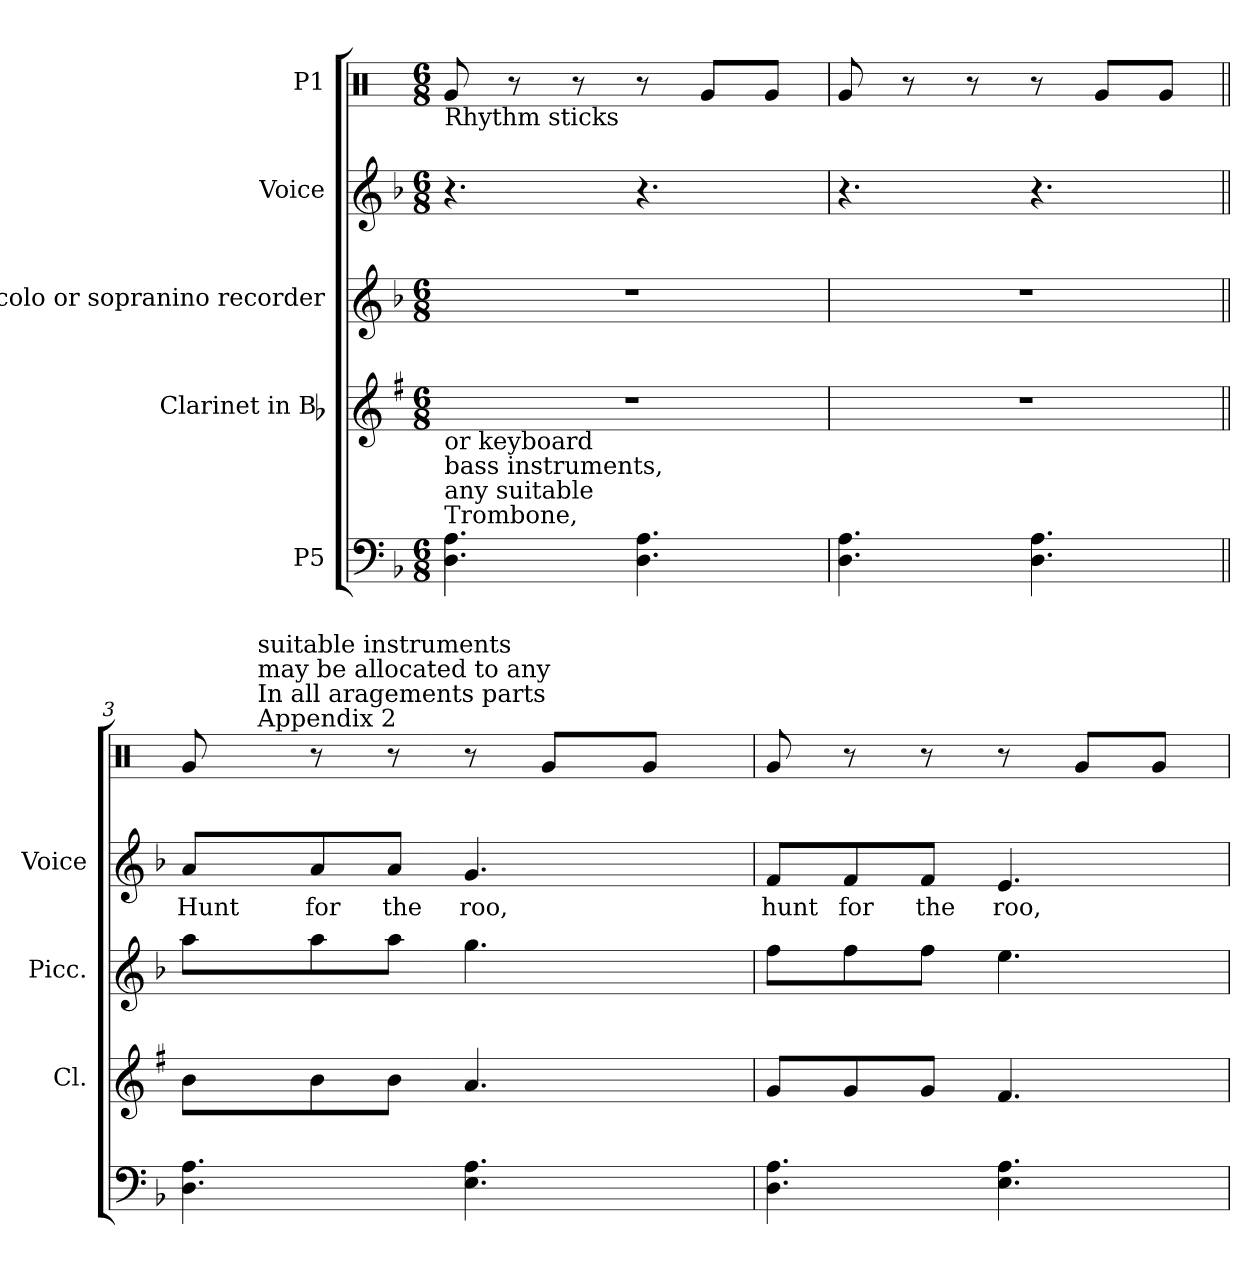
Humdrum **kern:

**kern	**kern	**kern	**kern	**text	**kern
*part5	*part4	*part3	*part2	*part2	*part1
*staff5	*staff4	*staff3	*staff2	*staff2	*staff1
*I"P5	*I"Clarinet in Bb	*I"Piccolo or  sopranino recorder	*I"Voice	*	*I"P1
*	*I'Cl.	*I'Picc.	*I'Voice	*	*
!!LO:PB:g=z
*clefF4	*clefG2	*clefG2	*clefG2	*	*clefX
*	*ITrd1c2	*ITrd-7c-12	*	*	*
*k[b-]	*k[b-]	*k[b-]	*k[b-]	*	*k[]
*F:	*F:	*F:	*F:	*	*C:
*M6/8	*M6/8	*M6/8	*M6/8	*	*M6/8
*MM84	*MM84	*MM84	*MM84	*	*MM84
=1	=1	=1	=1	=1	=1
!	!	!	!	!	!LO:TX:b:t=Rhythm sticks
!LO:TX:a:t=Trombone,	!	!	!	!	!
!LO:TX:t=any suitable	!	!	!	!	!
!LO:TX:t=bass instruments,	!	!	!	!	!
!LO:TX:t=or keyboard	!	!	!	!	!
!	!LO:N:vis=1	!LO:N:vis=1	!	!	!
4.Di\ 4.Ai	2.r	2.r	4.r	.	8Rgi/
.	.	.	.	.	8r
.	.	.	.	.	8r
4.Di\ 4.Ai	.	.	4.r	.	8r
.	.	.	.	.	8Rgi/L
.	.	.	.	.	8Rgi/J
=2	=2	=2	=2	=2	=2
!	!LO:N:vis=1	!LO:N:vis=1	!	!	!
4.Di\ 4.Ai	2.r	2.r	4.r	.	8Rgi/
.	.	.	.	.	8r
.	.	.	.	.	8r
4.Di\ 4.Ai	.	.	4.r	.	8r
.	.	.	.	.	8Rgi/L
.	.	.	.	.	8Rgi/J
=3||	=3||	=3||	=3||	=3||	=3||
!	!	!	!	!LO:LY:b:color=#000000	!
*	*	*	*	*	*^
4.Di\ 4.Ai	8ai\L	8aaai\L	8ai/L	Hunt	8Rgi/	32ryy
.	.	.	.	.	.	64ryy
.	.	.	.	.	.	128ryy
.	.	.	.	.	.	512.ryy
!	!	!	!	!	!	!LO:TX:a:t=Appendix 2
!	!	!	!	!	!	!LO:TX:t=In all aragements parts
!	!	!	!	!	!	!LO:TX:t=may be allocated to any
!	!	!	!	!	!	!LO:TX:t=suitable instruments
.	.	.	.	.	.	2ryy
!	!	!	!	!LO:LY:b:color=#000000	!	!
.	8ai\	8aaai\	8ai/	for	8r	.
!	!	!	!	!LO:LY:b:color=#000000	!	!
.	8ai\J	8aaai\J	8ai/J	the	8r	.
!	!	!	!	!LO:LY:b:color=#000000	!	!
4.Ei\ 4.Ai	4.gi/	4.gggi\	4.gi/	roo,	8r	.
.	.	.	.	.	8Rgi/L	.
.	.	.	.	.	.	8ryy
.	.	.	.	.	8Rgi/J	.
.	.	.	.	.	.	16ryy
.	.	.	.	.	.	256ryy
.	.	.	.	.	.	1024ryy
*	*	*	*	*	*v	*v
=4	=4	=4	=4	=4	=4
*	*	*	*	*	*^
!	!	!	!	!LO:LY:b:color=#000000	!	!
*	*	*	*	*	*v	*v
4.Di\ 4.Ai	8fi/L	8fffi\L	8fi/L	hunt	8Rgi/
!	!	!	!	!LO:LY:b:color=#000000	!
.	8fi/	8fffi\	8fi/	for	8r
!	!	!	!	!LO:LY:b:color=#000000	!
.	8fi/J	8fffi\J	8fi/J	the	8r
!	!	!	!	!LO:LY:b:color=#000000	!
4.Ei\ 4.Ai	4.ei/	4.eeei\	4.ei/	roo,	8r
.	.	.	.	.	8Rgi/L
.	.	.	.	.	8Rgi/J
=	=	=	=	=	=
*-	*-	*-	*-	*-	*-
